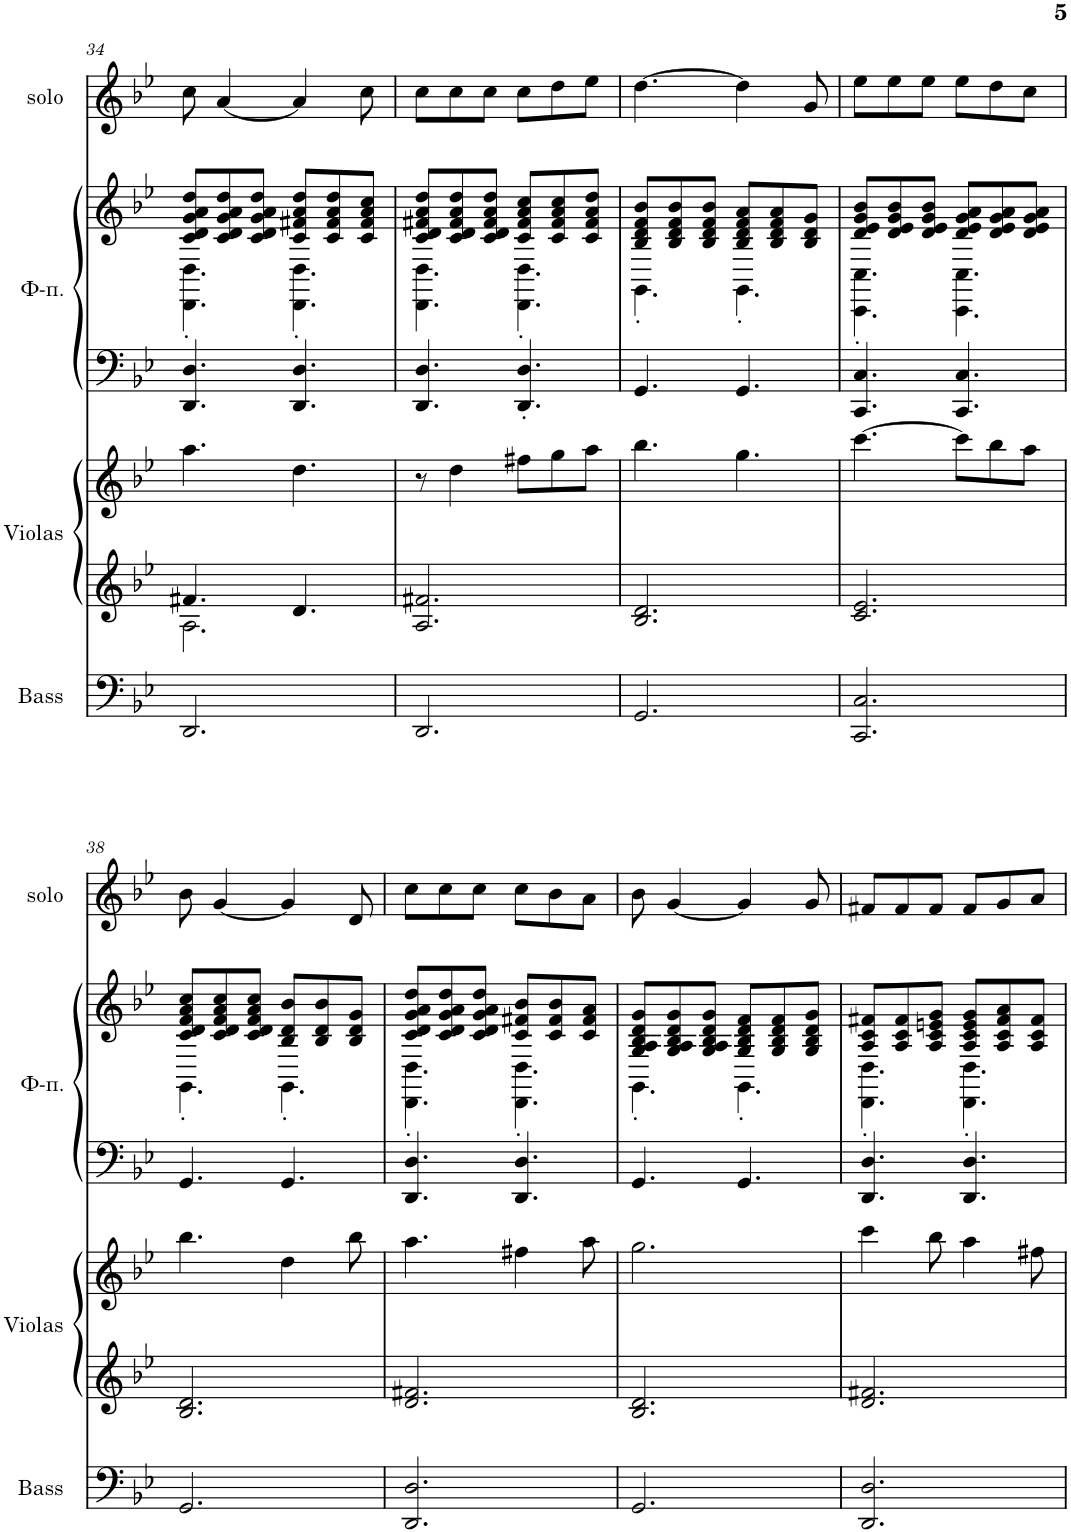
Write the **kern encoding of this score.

**kern	**kern	**kern	**kern	**kern	**kern
*part4	*part3	*part3	*part2	*part2	*part1
*staff6	*staff5	*staff4	*staff3	*staff2	*staff1
*I"Bass	*I"Violas1	*	*I", Pialo R	*	*I", Solo
*I'Bass	*I'Violas	*	*	*	*I'solo
!!LO:PB:g=z
*clefF4	*clefG2	*clefG2	*clefF4	*clefG2	*clefG2
*k[b-e-]	*k[b-e-]	*k[b-e-]	*k[b-e-]	*k[b-e-]	*k[b-e-]
*M6/8	*M6/8	*M6/8	*M6/8	*M6/8	*M6/8
=34	=34	=34	=34	=34	=34
*	*^	*	*	*^	*
2.DD/	4.f#X/	2.A\	4.aa\	4.DD/ 4.D/	8c/ 8d/ 8g/ 8a/ 8dd/L	4.DD\' 4.D\'	8cc\
.	.	.	.	.	8c/ 8d/ 8g/ 8a/ 8dd/	.	[4a/
.	.	.	.	.	8c/ 8d/ 8g/ 8a/ 8dd/J	.	.
.	4.d/	.	4.dd\	4.DD/ 4.D/	8c/ 8f#X/ 8a/ 8dd/L	4.DD\' 4.D\'	4a/]
.	.	.	.	.	8c/ 8f#/ 8a/ 8dd/	.	.
.	.	.	.	.	8c/ 8f#/ 8a/ 8cc/J	.	8cc\
*	*v	*v	*	*	*	*	*
=35	=35	=35	=35	=35	=35	=35
2.DD/	2.A/ 2.f#X/	8r	4.DD/ 4.D/	8c/ 8d/ 8f#X/ 8a/ 8dd/L	4.DD\ 4.D\	8cc\L
.	.	4dd\	.	8c/ 8d/ 8f#/ 8a/ 8dd/	.	8cc\
.	.	.	.	8c/ 8d/ 8f#/ 8a/ 8dd/J	.	8cc\J
.	.	8ff#X\L	4.DD/' 4.D/'	8c/ 8f#/ 8a/ 8cc/L	4.DD\' 4.D\'	8cc\L
.	.	8gg\	.	8c/ 8f#/ 8a/ 8cc/	.	8dd\
.	.	8aa\J	.	8c/ 8f#/ 8a/ 8dd/J	.	8ee-\J
=36	=36	=36	=36	=36	=36	=36
2.GG/	2.B-/ 2.d/	4.bb-\	4.GG/	8B-/ 8d/ 8f/ 8b-/L	4.GG'\	[4.dd\
.	.	.	.	8B-/ 8d/ 8f/ 8b-/	.	.
.	.	.	.	8B-/ 8d/ 8f/ 8b-/J	.	.
.	.	4.gg\	4.GG/	8B-/ 8d/ 8f/ 8a/L	4.GG'\	4dd\]
.	.	.	.	8B-/ 8d/ 8f/ 8a/	.	.
.	.	.	.	8B-/ 8d/ 8g/J	.	8g/
=37	=37	=37	=37	=37	=37	=37
2.CC/ 2.C/	2.c/ 2.e-/	[4.ccc\	4.CC/ 4.C/	8d/ 8e-/ 8g/ 8b-/L	4.CC\' 4.C\'	8ee-\L
.	.	.	.	8d/ 8e-/ 8g/ 8b-/	.	8ee-\
.	.	.	.	8d/ 8e-/ 8g/ 8b-/J	.	8ee-\J
.	.	8ccc\L]	4.CC/ 4.C/	8d/ 8e-/ 8g/ 8a/L	4.CC\ 4.C\	8ee-\L
.	.	8bb-\	.	8d/ 8e-/ 8g/ 8a/	.	8dd\
.	.	8aa\J	.	8d/ 8e-/ 8g/ 8a/J	.	8cc\J
!!LO:LB:g=z
=38	=38	=38	=38	=38	=38	=38
2.GG/	2.B-/ 2.d/	4.bb-\	4.GG/	8c/ 8d/ 8f/ 8a/ 8cc/L	4.GG'\	8b-\
.	.	.	.	8c/ 8d/ 8f/ 8a/ 8cc/	.	[4g/
.	.	.	.	8c/ 8d/ 8f/ 8a/ 8cc/J	.	.
.	.	4dd\	4.GG/	8B-/ 8d/ 8b-/L	4.GG'\	4g/]
.	.	.	.	8B-/ 8d/ 8b-/	.	.
.	.	8bb-\	.	8B-/ 8d/ 8g/J	.	8d/
=39	=39	=39	=39	=39	=39	=39
2.DD/ 2.D/	2.d/ 2.f#X/	4.aa\	4.DD/ 4.D/	8c/ 8d/ 8g/ 8a/ 8dd/L	4.DD\' 4.D\'	8cc\L
.	.	.	.	8c/ 8d/ 8g/ 8a/ 8dd/	.	8cc\
.	.	.	.	8c/ 8d/ 8g/ 8a/ 8dd/J	.	8cc\J
.	.	4ff#X\	4.DD/ 4.D/	8c/ 8f#X/ 8b-/L	4.DD\' 4.D\'	8cc\L
.	.	.	.	8c/ 8f#/ 8b-/	.	8b-\
.	.	8aa\	.	8c/ 8f#/ 8a/J	.	8a\J
=40	=40	=40	=40	=40	=40	=40
2.GG/	2.B-/ 2.d/	2.gg\	4.GG/	8G/ 8A/ 8B-/ 8d/ 8g/L	4.GG'\	8b-\
.	.	.	.	8G/ 8A/ 8B-/ 8d/ 8g/	.	[4g/
.	.	.	.	8G/ 8A/ 8B-/ 8d/ 8g/J	.	.
.	.	.	4.GG/	8G/ 8B-/ 8d/ 8f/L	4.GG'\	4g/]
.	.	.	.	8G/ 8B-/ 8d/ 8f/	.	.
.	.	.	.	8G/ 8B-/ 8d/ 8g/J	.	8g/
=41	=41	=41	=41	=41	=41	=41
2.DD/ 2.D/	2.d/ 2.f#X/	4ccc\	4.DD/ 4.D/	8A/ 8c/ 8f#X/L	4.DD\' 4.D\'	8f#X/L
.	.	.	.	8A/ 8c/ 8f#/	.	8f#/
.	.	8bb-\	.	8A/ 8c/ 8en/ 8g/J	.	8f#/J
.	.	4aa\	4.DD/ 4.D/	8A/ 8c/ 8e/ 8g/L	4.DD\' 4.D\'	8f#/L
.	.	.	.	8A/ 8c/ 8f#/ 8a/	.	8g/
.	.	8ff#X\	.	8A/ 8c/ 8f#/J	.	8a/J
*	*	*	*	*v	*v	*
=	=	=	=	=	=
*-	*-	*-	*-	*-	*-
